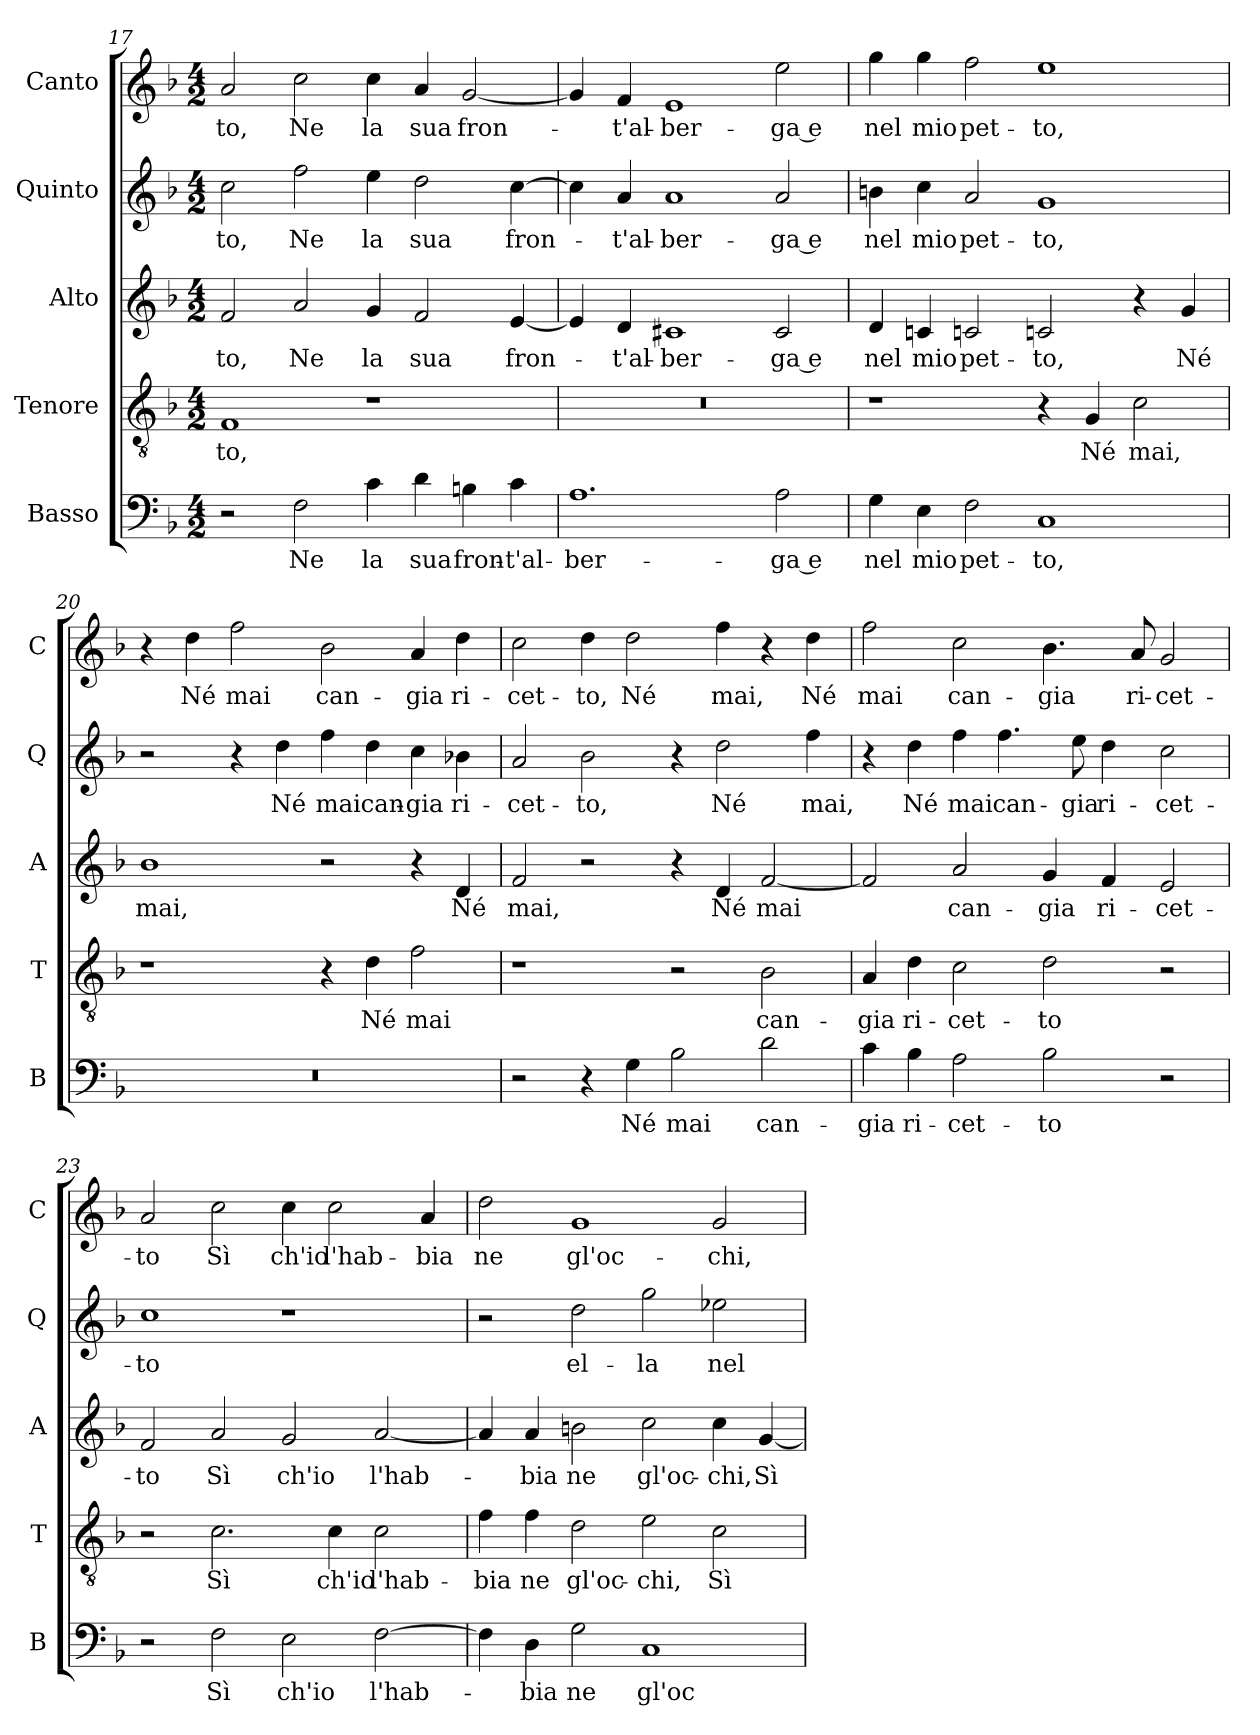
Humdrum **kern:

**kern	**text	**kern	**text	**kern	**text	**kern	**text	**kern	**text
*part5	*part5	*part4	*part4	*part3	*part3	*part2	*part2	*part1	*part1
*staff5	*staff5	*staff4	*staff4	*staff3	*staff3	*staff2	*staff2	*staff1	*staff1
*I"Basso	*	*I"Tenore	*	*I"Alto	*	*I"Quinto	*	*I"Canto	*
*I'B	*	*I'T	*	*I'A	*	*I'Q	*	*I'C	*
*clefF4	*	*clefGv2	*	*clefG2	*	*clefG2	*	*clefG2	*
*k[b-]	*	*k[b-]	*	*k[b-]	*	*k[b-]	*	*k[b-]	*
*M4/2	*	*M4/2	*	*M4/2	*	*M4/2	*	*M4/2	*
=17	=17	=17	=17	=17	=17	=17	=17	=17	=17
2r	.	1F	-to,	2f	-to,	2cc	-to,	2a	-to,
2F	Ne	.	.	2a	Ne	2ff	Ne	2cc	Ne
4c	la	1r	.	4g	la	4ee	la	4cc	la
4d	sua	.	.	2f	sua	2dd	sua	4a	sua
4Bn	fron-	.	.	.	.	.	.	[2g	fron-
4c	-t'al-	.	.	[4e	fron-	[4cc	fron-	.	.
=18	=18	=18	=18	=18	=18	=18	=18	=18	=18
1.A	-ber-	0r	.	4e]	.	4cc]	.	4g]	.
.	.	.	.	4d	-t'al-	4a	-t'al-	4f	-t'al-
.	.	.	.	1c#X	-ber-	1a	-ber-	1e	-ber-
2A	-ga e	.	.	2c#	-ga e	2a	-ga e	2ee	-ga e
=19	=19	=19	=19	=19	=19	=19	=19	=19	=19
4G	nel	1r	.	4d	nel	4bn	nel	4gg	nel
4E	mio	.	.	4cn	mio	4cc	mio	4gg	mio
2F	pet-	.	.	2cn	pet-	2a	pet-	2ff	pet-
1C	-to,	4r	.	2cn	-to,	1g	-to,	1ee	-to,
.	.	4G	Né	.	.	.	.	.	.
.	.	2c	mai,	4r	.	.	.	.	.
.	.	.	.	4g	Né	.	.	.	.
=20	=20	=20	=20	=20	=20	=20	=20	=20	=20
0r	.	1r	.	1b-	mai,	2r	.	4r	.
.	.	.	.	.	.	.	.	4dd	Né
.	.	.	.	.	.	4r	.	2ff	mai
.	.	.	.	.	.	4dd	Né	.	.
.	.	4r	.	2r	.	4ff	mai	2b-	can-
.	.	4d	Né	.	.	4dd	can-	.	.
.	.	2f	mai	4r	.	4cc	-gia	4a	-gia
.	.	.	.	4d	Né	4b-X	ri-	4dd	ri-
=21	=21	=21	=21	=21	=21	=21	=21	=21	=21
2r	.	1r	.	2f	mai,	2a	-cet-	2cc	-cet-
4r	.	.	.	2r	.	2b-	-to,	4dd	-to,
4G	Né	.	.	.	.	.	.	2dd	Né
2B-	mai	2r	.	4r	.	4r	.	.	.
.	.	.	.	4d	Né	2dd	Né	4ff	mai,
2d	can-	2B-	can-	[2f	mai	.	.	4r	.
.	.	.	.	.	.	4ff	mai,	4dd	Né
=22	=22	=22	=22	=22	=22	=22	=22	=22	=22
4c	-gia	4A	-gia	2f]	.	4r	.	2ff	mai
4B-	ri-	4d	ri-	.	.	4dd	Né	.	.
2A	-cet-	2c	-cet-	2a	can-	4ff	mai	2cc	can-
.	.	.	.	.	.	4.ff	can-	.	.
2B-	-to	2d	-to	4g	-gia	.	.	4.b-	-gia
.	.	.	.	.	.	8ee	-gia	.	.
.	.	.	.	4f	ri-	4dd	ri-	.	.
.	.	.	.	.	.	.	.	8a	ri-
2r	.	2r	.	2e	-cet-	2cc	-cet-	2g	-cet-
=23	=23	=23	=23	=23	=23	=23	=23	=23	=23
2r	.	2r	.	2f	-to	1cc	-to	2a	-to
2F	Sì	2.c	Sì	2a	Sì	.	.	2cc	Sì
2E	ch'io	.	.	2g	ch'io	1r	.	4cc	ch'io
.	.	4c	ch'io	.	.	.	.	2cc	l'hab-
[2F	l'hab-	2c	l'hab-	[2a	l'hab-	.	.	.	.
.	.	.	.	.	.	.	.	4a	-bia
=24	=24	=24	=24	=24	=24	=24	=24	=24	=24
4F]	.	4f	-bia	4a]	.	2r	.	2dd	ne
4D	-bia	4f	ne	4a	-bia	.	.	.	.
2G	ne	2d	gl'oc-	2bn	ne	2dd	el-	1g	gl'oc-
1C	gl'oc-	2e	-chi,	2cc	gl'oc-	2gg	-la	.	.
.	.	2c	Sì	4cc	-chi,	2ee-X	nel	2g	-chi,
.	.	.	.	[4g	Sì	.	.	.	.
=	=	=	=	=	=	=	=	=	=
*-	*-	*-	*-	*-	*-	*-	*-	*-	*-
